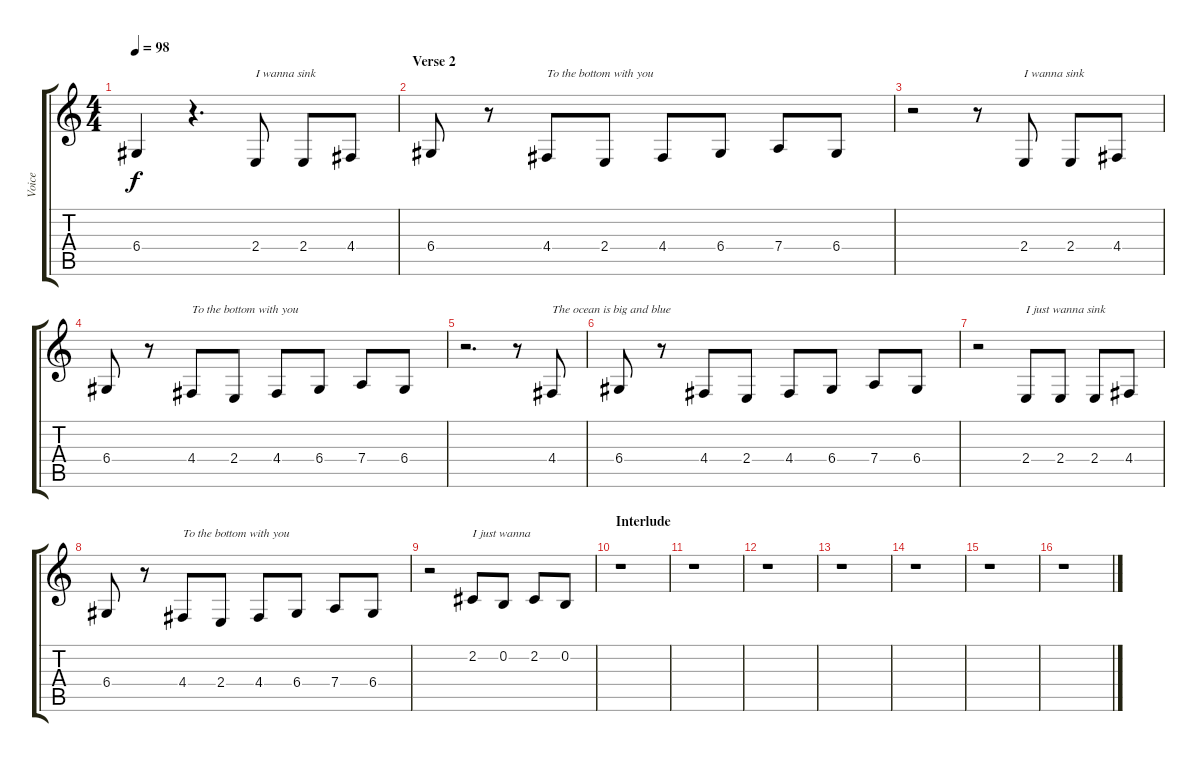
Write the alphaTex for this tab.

\track ("Voice" "Voice") {instrument altosax}
\staff {score tabs}
\tuning (E4 B3 G3 D3 A2 E2) {hide}
\ts (4 4)
\tempo 98
\clef g2
\ks c
6.4{t}.4{dy f} r.4{d} 2.4.8{txt "I wanna sink"} 2.4.8 4.4.8 |
\section ("" "Verse 2")
6.4.8 r.8 4.4.8{txt "To the bottom with you"} 2.4.8 4.4.8 6.4.8 7.4.8 6.4.8 |
r.2 r.8 2.4.8{txt "I wanna sink"} 2.4.8 4.4.8 |
6.4.8 r.8 4.4.8{txt "To the bottom with you"} 2.4.8 4.4.8 6.4.8 7.4.8 6.4.8 |
r.2{d} r.8 4.4.8{txt "The ocean is big and blue"} |
6.4.8 r.8 4.4.8 2.4.8 4.4.8 6.4.8 7.4.8 6.4.8 |
r.2 2.4.8{txt "I just wanna sink"} 2.4.8 2.4.8 4.4.8 |
6.4.8 r.8 4.4.8{txt "To the bottom with you"} 2.4.8 4.4.8 6.4.8 7.4.8 6.4.8 |
r.2 2.2.8{txt "I just wanna"} 0.2.8 2.2.8 0.2.8 |
\section ("" "Interlude")
r.1 |
r.1 |
r.1 |
r.1 |
r.1 |
r.1 |
r.1
